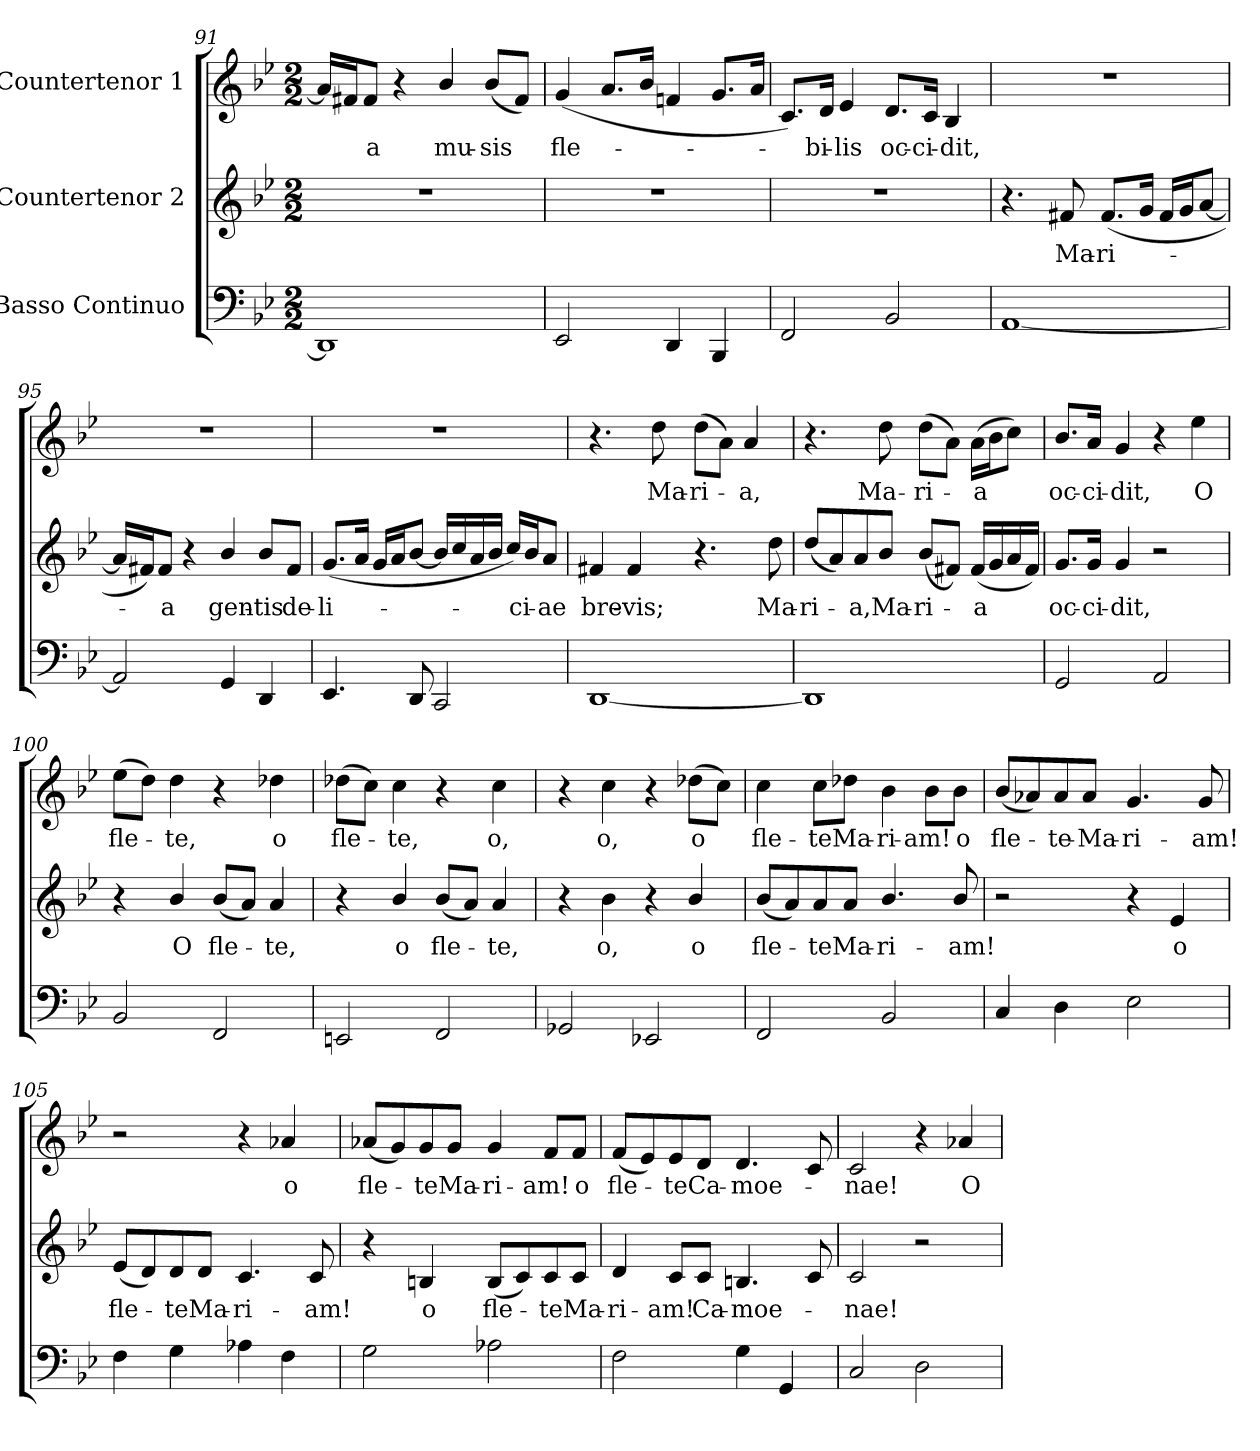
**kern	**kern	**text	**kern	**text
*part3	*part2	*part2	*part1	*part1
*staff3	*staff2	*staff2	*staff1	*staff1
*I"Basso Continuo	*I"Countertenor 2	*	*I"Countertenor 1	*
!!LO:LB:g=z
*clefF4	*clefG2	*	*clefG2	*
*k[b-e-]	*k[b-e-]	*	*k[b-e-]	*
*g:	*g:	*	*g:	*
*M2/2	*M2/2	*	*M2/2	*
=91	=91	=91	=91	=91
1DD/]	1r	.	16a/LL]	.
.	.	.	16f#X/J	.
!	!	!	!	!LO:LY:b
.	.	.	8f#/J	-a
.	.	.	4r	.
!	!	!	!	!LO:LY:b
.	.	.	4b-/	mu-
!	!	!	!	!LO:LY:b
.	.	.	(8b-/L	-sis
.	.	.	8f#/J)	.
=92	=92	=92	=92	=92
!	!	!	!	!LO:LY:b
2EE-/	1r	.	(4g/	fle-
.	.	.	8.a/L	.
.	.	.	16b-/Jk	.
4DD/	.	.	4fn/	.
4BBB-/	.	.	8.g/L	.
.	.	.	16a/Jk	.
=93	=93	=93	=93	=93
2FF/	1r	.	8.c/L)	.
!	!	!	!	!LO:LY:b
.	.	.	16d/Jk	-bi-
!	!	!	!	!LO:LY:b
.	.	.	4e-/	-lis
!	!	!	!	!LO:LY:b
2BB-/	.	.	8.d/L	oc-
!	!	!	!	!LO:LY:b
.	.	.	16c/Jk	-ci-
!	!	!	!	!LO:LY:b
.	.	.	4B-/	-dit,
=94	=94	=94	=94	=94
[1AA/	4.r	.	1r	.
!	!	!LO:LY:b	!	!
.	8f#X/	Ma-	.	.
!	!	!LO:LY:b	!	!
.	(8.f#/L	-ri-	.	.
.	16g/Jk	.	.	.
.	16f#/LL	.	.	.
.	16g/J	.	.	.
.	[8a/J	.	.	.
!!LO:LB:g=z
=95	=95	=95	=95	=95
2AA/]	16a/LL]	.	1r	.
.	16f#X/J)	.	.	.
!	!	!LO:LY:b	!	!
.	8f#/J	-a	.	.
.	4r	.	.	.
!	!	!LO:LY:b	!	!
4GG/	4b-/	gen-	.	.
!	!	!LO:LY:b	!	!
4DD/	8b-/L	-tis	.	.
!	!	!LO:LY:b	!	!
.	8f#/J	de-	.	.
=96	=96	=96	=96	=96
!	!	!LO:LY:b	!	!
4.EE-/	(8.g/L	-li-	1r	.
.	16a/Jk	.	.	.
.	16g/LL	.	.	.
.	16a/J	.	.	.
8DD/	[8b-/J	.	.	.
2CC/	16b-/LL]	.	.	.
.	16cc/	.	.	.
.	16a/	.	.	.
.	16b-/JJ	.	.	.
.	16cc/LL)	.	.	.
!	!	!LO:LY:b	!	!
.	16b-/J	-ci-	.	.
!	!	!LO:LY:b	!	!
.	8a/J	-ae	.	.
=97	=97	=97	=97	=97
!	!	!LO:LY:b	!	!
[1DD/	4f#X/	bre-	4.r	.
!	!	!LO:LY:b	!	!
.	4f#/	-vis;	.	.
!	!	!	!	!LO:LY:b
.	.	.	8dd\	Ma-
!	!	!	!	!LO:LY:b
.	4.r	.	(8dd\L	-ri-
.	.	.	8a\J)	.
!	!	!	!	!LO:LY:b
.	.	.	4a/	-a,
!	!	!LO:LY:b	!	!
.	8dd\	Ma-	.	.
!!LO:PB:g=z
=98	=98	=98	=98	=98
!	!	!LO:LY:b	!	!
1DD/]	(8dd/L	-ri-	4.r	.
.	8a/)	.	.	.
!	!	!LO:LY:b	!	!
.	8a/	-a,	.	.
!	!	!LO:LY:b	!	!LO:LY:b
.	8b-/J	Ma-	8dd\	Ma-
!	!	!LO:LY:b	!	!LO:LY:b
.	(8b-/L	-ri-	(8dd\L	-ri-
.	8f#X/J)	.	8a\J)	.
!	!	!LO:LY:b	!	!LO:LY:b
.	(16f#/LL	-a	(16a\LL	-a
.	16g/	.	16b-\J	.
.	16a/	.	8cc\J)	.
.	16f#/JJ)	.	.	.
=99	=99	=99	=99	=99
!	!	!LO:LY:b	!	!LO:LY:b
2GG/	8.g/L	oc-	8.b-/L	oc-
!	!	!LO:LY:b	!	!LO:LY:b
.	16g/Jk	-ci-	16a/Jk	-ci-
!	!	!LO:LY:b	!	!LO:LY:b
.	4g/	-dit,	4g/	-dit,
2AA/	2r	.	4r	.
!	!	!	!	!LO:LY:b
.	.	.	4ee-\	O
=100	=100	=100	=100	=100
!	!	!	!	!LO:LY:b
2BB-/	4r	.	(8ee-\L	fle-
.	.	.	8dd\J)	.
!	!	!LO:LY:b	!	!LO:LY:b
.	4b-/	O	4dd\	-te,
!	!	!LO:LY:b	!	!
2FF/	(8b-/L	fle-	4r	.
.	8a/J)	.	.	.
!	!	!LO:LY:b	!	!LO:LY:b
.	4a/	-te,	4dd-X\	o
=101	=101	=101	=101	=101
!	!	!	!	!LO:LY:b
2EEn/	4r	.	(8dd-X\L	fle-
.	.	.	8cc\J)	.
!	!	!LO:LY:b	!	!LO:LY:b
.	4b-/	o	4cc\	-te,
!	!	!LO:LY:b	!	!
2FF/	(8b-/L	fle-	4r	.
.	8a/J)	.	.	.
!	!	!LO:LY:b	!	!LO:LY:b
.	4a/	-te,	4cc\	o,
!!LO:LB:g=z
=102	=102	=102	=102	=102
2GG-X/	4r	.	4r	.
!	!	!LO:LY:b	!	!LO:LY:b
.	4b-\	o,	4cc\	o,
2EE-X/	4r	.	4r	.
!	!	!LO:LY:b	!	!LO:LY:b
.	4b-/	o	(8dd-X\L	o
.	.	.	8cc\J)	.
=103	=103	=103	=103	=103
!	!	!LO:LY:b	!	!LO:LY:b
2FF/	(8b-/L	fle-	4cc\	fle-
.	8a/)	.	.	.
!	!	!LO:LY:b	!	!LO:LY:b
.	8a/	-te	8cc\L	-te
!	!	!LO:LY:b	!	!LO:LY:b
.	8a/J	Ma-	8dd-X\J	Ma-
!	!	!LO:LY:b	!	!LO:LY:b
2BB-/	4.b-/	-ri-	4b-\	-ri-
!	!	!	!	!LO:LY:b
.	.	.	8b-\L	-am!
!	!	!LO:LY:b	!	!LO:LY:b
.	8b-/	-am!	8b-\J	o
=104	=104	=104	=104	=104
!	!	!	!	!LO:LY:b
4C/	2r	.	(8b-/L	fle-
.	.	.	8a-X/)	.
!	!	!	!	!LO:LY:b
4D\	.	.	8a-/	-te-
!	!	!	!	!LO:LY:b
.	.	.	8a-/J	-Ma-
!	!	!	!	!LO:LY:b
2E-\	4r	.	4.g/	-ri-
!	!	!LO:LY:b	!	!
.	4e-/	o	.	.
!	!	!	!	!LO:LY:b
.	.	.	8g/	-am!
!!LO:LB:g=z
=105	=105	=105	=105	=105
!	!	!LO:LY:b	!	!
4F\	(8e-/L	fle-	2r	.
.	8d/)	.	.	.
!	!	!LO:LY:b	!	!
4G\	8d/	-te	.	.
!	!	!LO:LY:b	!	!
.	8d/J	Ma-	.	.
!	!	!LO:LY:b	!	!
4A-X\	4.c/	-ri-	4r	.
!	!	!	!	!LO:LY:b
4F\	.	.	4a-X/	o
!	!	!LO:LY:b	!	!
.	8c/	-am!	.	.
=106	=106	=106	=106	=106
!	!	!	!	!LO:LY:b
2G\	4r	.	(8a-X/L	fle-
.	.	.	8g/)	.
!	!	!LO:LY:b	!	!LO:LY:b
.	4Bn/	o	8g/	-te
!	!	!	!	!LO:LY:b
.	.	.	8g/J	Ma-
!	!	!LO:LY:b	!	!LO:LY:b
2A-X\	(8B/L	fle-	4g/	-ri-
.	8c/)	.	.	.
!	!	!LO:LY:b	!	!LO:LY:b
.	8c/	-te	8f/L	-am!
!	!	!LO:LY:b	!	!LO:LY:b
.	8c/J	Ma-	8f/J	o
=107	=107	=107	=107	=107
!	!	!LO:LY:b	!	!LO:LY:b
2F\	4d/	-ri-	(8f/L	fle-
.	.	.	8e-/)	.
!	!	!LO:LY:b	!	!LO:LY:b
.	8c/L	-am!	8e-/	-te
!	!	!LO:LY:b	!	!LO:LY:b
.	8c/J	Ca-	8d/J	Ca-
!	!	!LO:LY:b	!	!LO:LY:b
4G\	4.Bn/	-moe-	4.d/	-moe-
4GG/	.	.	.	.
.	8c/	.	8c/	.
=108	=108	=108	=108	=108
!	!	!LO:LY:b	!	!LO:LY:b
2C/	2c/	-nae!	2c/	-nae!
2D\	2r	.	4r	.
!	!	!	!	!LO:LY:b
.	.	.	4a-X/	O
=	=	=	=	=
*-	*-	*-	*-	*-
